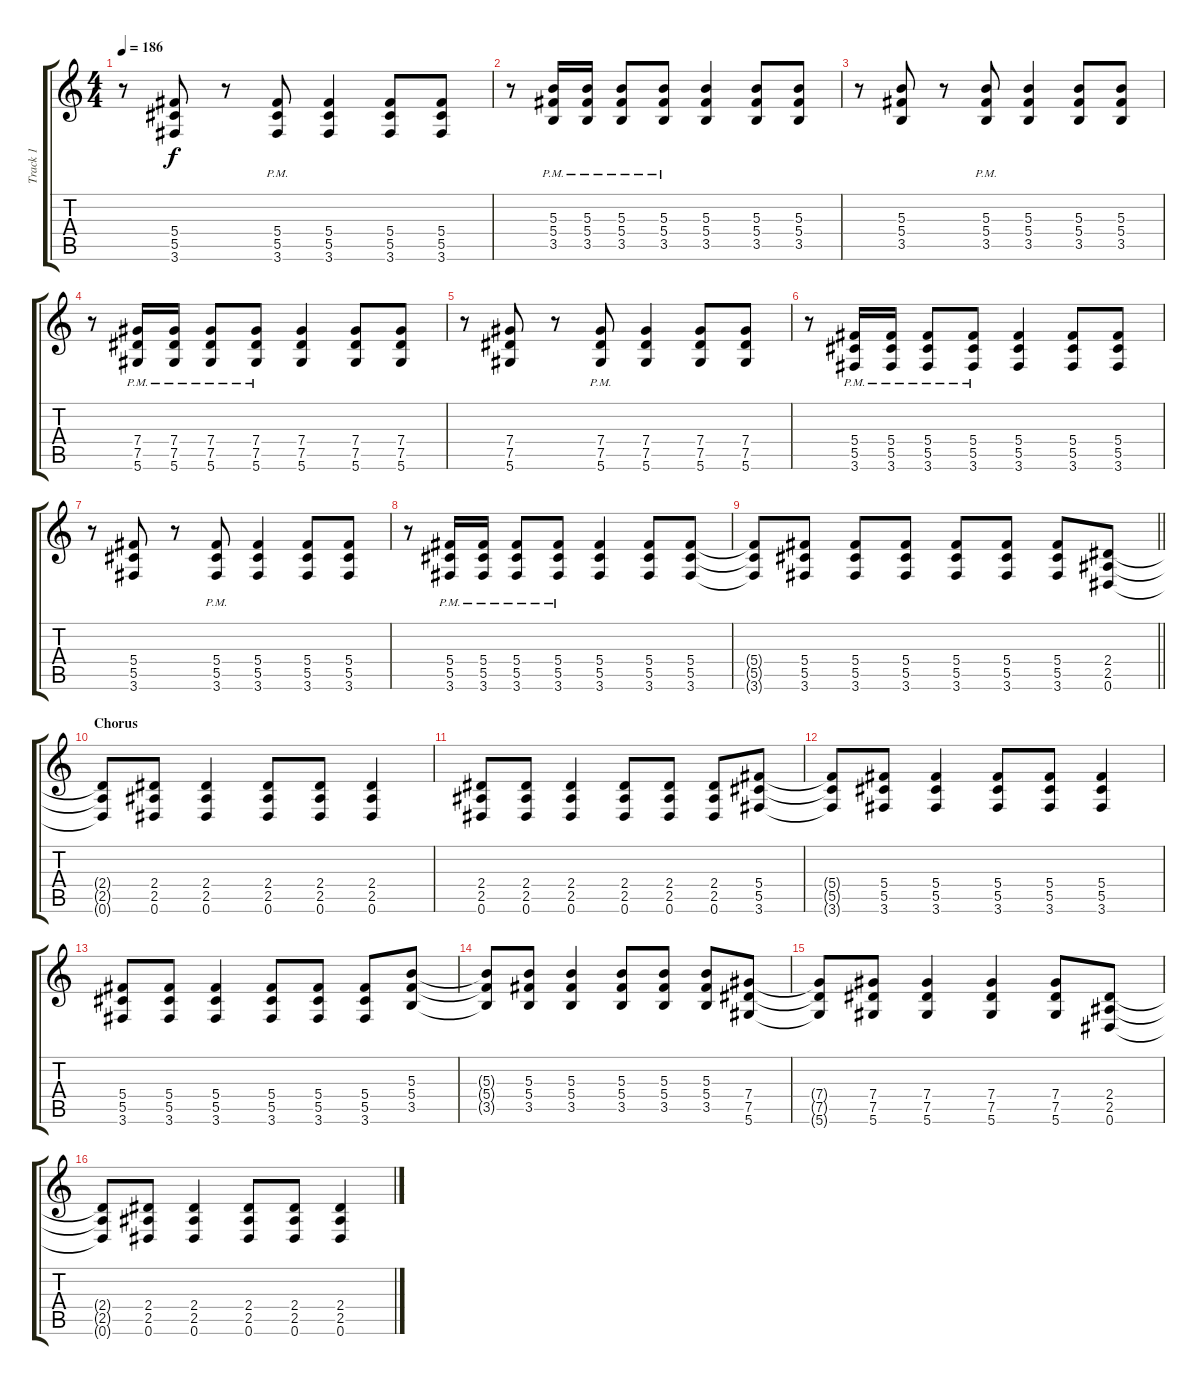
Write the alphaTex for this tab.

\track ("Track 1" "Track 1") {instrument overdrivenguitar}
\staff {score tabs}
\tuning (Eb4 Bb3 Gb3 Db3 Ab2 Eb2) {hide}
\ts (4 4)
\tempo 186
\clef g2
\ks c
r.8{dy f} (5.4 5.5 3.6).8 r.8 (5.4{pm} 5.5{pm} 3.6{pm}).8 (5.4 5.5 3.6).4 (5.4 5.5 3.6).8 (5.4 5.5 3.6).8 |
r.8 (5.3{pm} 5.4{pm} 3.5{pm}).16 (5.3{pm} 5.4{pm} 3.5{pm}).16 (5.3{pm} 5.4{pm} 3.5{pm}).8 (5.3{pm} 5.4{pm} 3.5{pm}).8 (5.3 5.4 3.5).4 (5.3 5.4 3.5).8 (5.3 5.4 3.5).8 |
r.8 (5.3 5.4 3.5).8 r.8 (5.3{pm} 5.4{pm} 3.5{pm}).8 (5.3 5.4 3.5).4 (5.3 5.4 3.5).8 (5.3 5.4 3.5).8 |
r.8 (7.4{pm} 7.5{pm} 5.6{pm}).16 (7.4{pm} 7.5{pm} 5.6{pm}).16 (7.4{pm} 7.5{pm} 5.6{pm}).8 (7.4{pm} 7.5{pm} 5.6{pm}).8 (7.4 7.5 5.6).4 (7.4 7.5 5.6).8 (7.4 7.5 5.6).8 |
r.8 (7.4 7.5 5.6).8 r.8 (7.4{pm} 7.5{pm} 5.6{pm}).8 (7.4 7.5 5.6).4 (7.4 7.5 5.6).8 (7.4 7.5 5.6).8 |
r.8 (5.4{pm} 5.5{pm} 3.6{pm}).16 (5.4{pm} 5.5{pm} 3.6{pm}).16 (5.4{pm} 5.5{pm} 3.6{pm}).8 (5.4{pm} 5.5{pm} 3.6{pm}).8 (5.4 5.5 3.6).4 (5.4 5.5 3.6).8 (5.4 5.5 3.6).8 |
r.8 (5.4 5.5 3.6).8 r.8 (5.4{pm} 5.5{pm} 3.6{pm}).8 (5.4 5.5 3.6).4 (5.4 5.5 3.6).8 (5.4 5.5 3.6).8 |
r.8 (5.4{pm} 5.5{pm} 3.6{pm}).16 (5.4{pm} 5.5{pm} 3.6{pm}).16 (5.4{pm} 5.5{pm} 3.6{pm}).8 (5.4{pm} 5.5{pm} 3.6{pm}).8 (5.4 5.5 3.6).4 (5.4 5.5 3.6).8 (5.4 5.5 3.6).8 |
\barLineRight lightlight
(5.4{t} 5.5{t} 3.6{t}).8 (5.4 5.5 3.6).8 (5.4 5.5 3.6).8 (5.4 5.5 3.6).8 (5.4 5.5 3.6).8 (5.4 5.5 3.6).8 (5.4 5.5 3.6).8 (2.4 2.5 0.6).8 |
\section ("" "Chorus")
(2.4{t} 2.5{t} 0.6{t}).8 (2.4 2.5 0.6).8 (2.4 2.5 0.6).4 (2.4 2.5 0.6).8 (2.4 2.5 0.6).8 (2.4 2.5 0.6).4 |
(2.4 2.5 0.6).8 (2.4 2.5 0.6).8 (2.4 2.5 0.6).4 (2.4 2.5 0.6).8 (2.4 2.5 0.6).8 (2.4 2.5 0.6).8 (5.4 5.5 3.6).8 |
(5.4{t} 5.5{t} 3.6{t}).8 (5.4 5.5 3.6).8 (5.4 5.5 3.6).4 (5.4 5.5 3.6).8 (5.4 5.5 3.6).8 (5.4 5.5 3.6).4 |
(5.4 5.5 3.6).8 (5.4 5.5 3.6).8 (5.4 5.5 3.6).4 (5.4 5.5 3.6).8 (5.4 5.5 3.6).8 (5.4 5.5 3.6).8 (5.3 5.4 3.5).8 |
(5.3{t} 5.4{t} 3.5{t}).8 (5.3 5.4 3.5).8 (5.3 5.4 3.5).4 (5.3 5.4 3.5).8 (5.3 5.4 3.5).8 (5.3 5.4 3.5).8 (7.4 7.5 5.6).8 |
(7.4{t} 7.5{t} 5.6{t}).8 (7.4 7.5 5.6).8 (7.4 7.5 5.6).4 (7.4 7.5 5.6).4 (7.4 7.5 5.6).8 (2.4 2.5 0.6).8 |
(2.4{t} 2.5{t} 0.6{t}).8 (2.4 2.5 0.6).8 (2.4 2.5 0.6).4 (2.4 2.5 0.6).8 (2.4 2.5 0.6).8 (2.4 2.5 0.6).4
